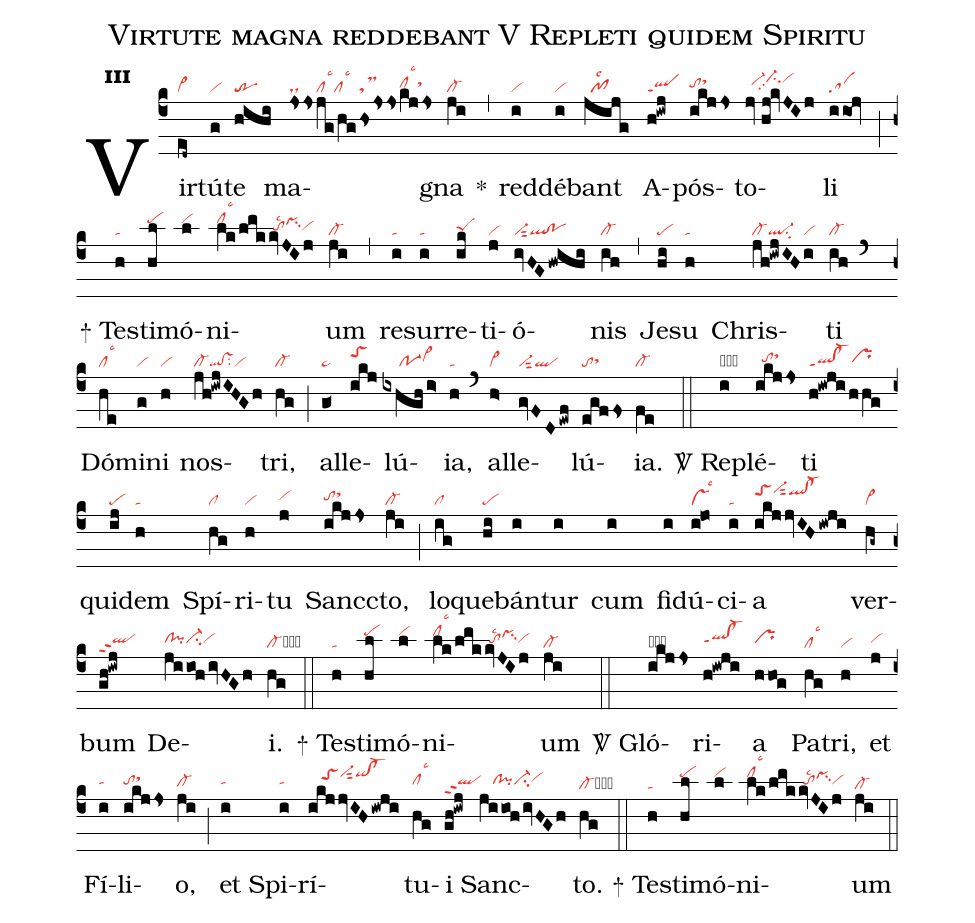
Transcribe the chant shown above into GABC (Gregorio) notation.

name:Virtute magna reddebant V Repleti quidem Spiritu;
office-part:re;
mode:3;
nabc-lines:1;
%%
initial-style: 1;
name: Virtute magna;
mode: 3;
office-part: Responsorium;
annotation: Resp.;
annotation: iii;
nabc-lines:1;
%%
(c4) Vir(ed~|cl~)tú(g|vi)te(hihi|tr) ma(jsjs|ds|jg/hg|cllsc3cllsc3|hsjsjs|tsM|kjjs|clhhlsc3sthi)gna(ji|cl-) <sp>*</sp>(,) red(i|vi)dé(i|vi)bant(jijg|//pf1lsc2) A(h!iwj|qlppt1)pós(ikjjs|tohhsthj)to(jv//hj@kvJIj|//vi-hici-hjpp2vihj)li(iio@jv|sa) (;)

<sp>+</sp> Tes(h|ta)ti(hl|pehk)mó(l|vihk)ni(lk/lmkkvJIj|clhklsc3////////////tohhlsc2pihjsu1vihh)um(ji|cl-) (,) re(i|ta)sur(i|ta)re(ik|peShh)ti(j|vi)ó(ivHG/hwihi|vi-sut2ql!po)nis(ih|cl-) (,) Je(hi|pe)su(h|ta) Chris(jh!iwjIHi|cl-ql-su2vi)ti(ih|cl-) (`) Dó(he|cllsc3)mi(g|vi)ni(h|vi) nos(jh!iwjIHGh|cl-ql!vssu2vi)tri,(hg|cl-) (;) al(g<|pe~)le(ikj|toShj)lú(ixhgh/i>|/////po-1cl~hh){ia},(h|ta) (`) al(h>|cl~)le(gvFD/ewf|vi-sut2ql)lú(egffs|tosthh){ia}.(fe|cl-) (::)

<sp>V/</sp> Re(i|obta)plé(ikjjs|//tohhsthj)ti(h!iwji/hhg|ql!cl-ppt1prhh) qui(ij|pe)dem(h|ta) Spí(hg|cl)ri(h|vi)tu(j|vihh) Sanc(ikjjs|tohhsthj)cto,(ji|cl-) (;) lo(ig|cl)que(hi|pe)bán(i)tur(i) cum(i) fi(i)dú(i!jo|vslsc3)ci(i|ta)a(ikjjvIH/iwji|toShjvi-hksut2qlhj!cl-hj) ver(hg~|vi>)bum(gh!iwj|qlhhppt2) De(jiioh/ivHGh|clhh!pihhci-hhvihh)i.(hg|cl-cb) (::)

<sp>+</sp> Tes(h|ta)ti(hl|pehk)mó(l|vihk)ni(lk/lmkkvJIj|clhklsc3////////////tohhlsc2pihjsu1vihh)um(ji|cl-) (::)

<sp>V/</sp> Gló(ikjjs|obtohhsthj)ri(h!iwji|qlhh!cl-hhppt1)a(hhog|prhh) Pa(hg|cllsc3)tri,(h|vi) et(j|vihh) Fí(i|tahh)li(ikjjs|tohhsthj)o,(ji|cl-hg) (;) et(i|tahh) Spi(i|tahh)rí(ikjjvIH/iwji|////toShjvi-hksut2qihk!cl-hk)tu(hg|clhhlsc3)i(gh!iwj|qlhhppt2) Sanc(jiioh/ivHGh|////clhh!pihhci-hhvihi)to.(hg|cl-cb) (::)
<sp>+</sp> Tes(h|ta)ti(hl|pehk)mó(l|vihk)ni(lk/lmkkvJIj|clhklsc3////////////tohhlsc2pihjsu1vihh)um(ji|cl-) (::)
